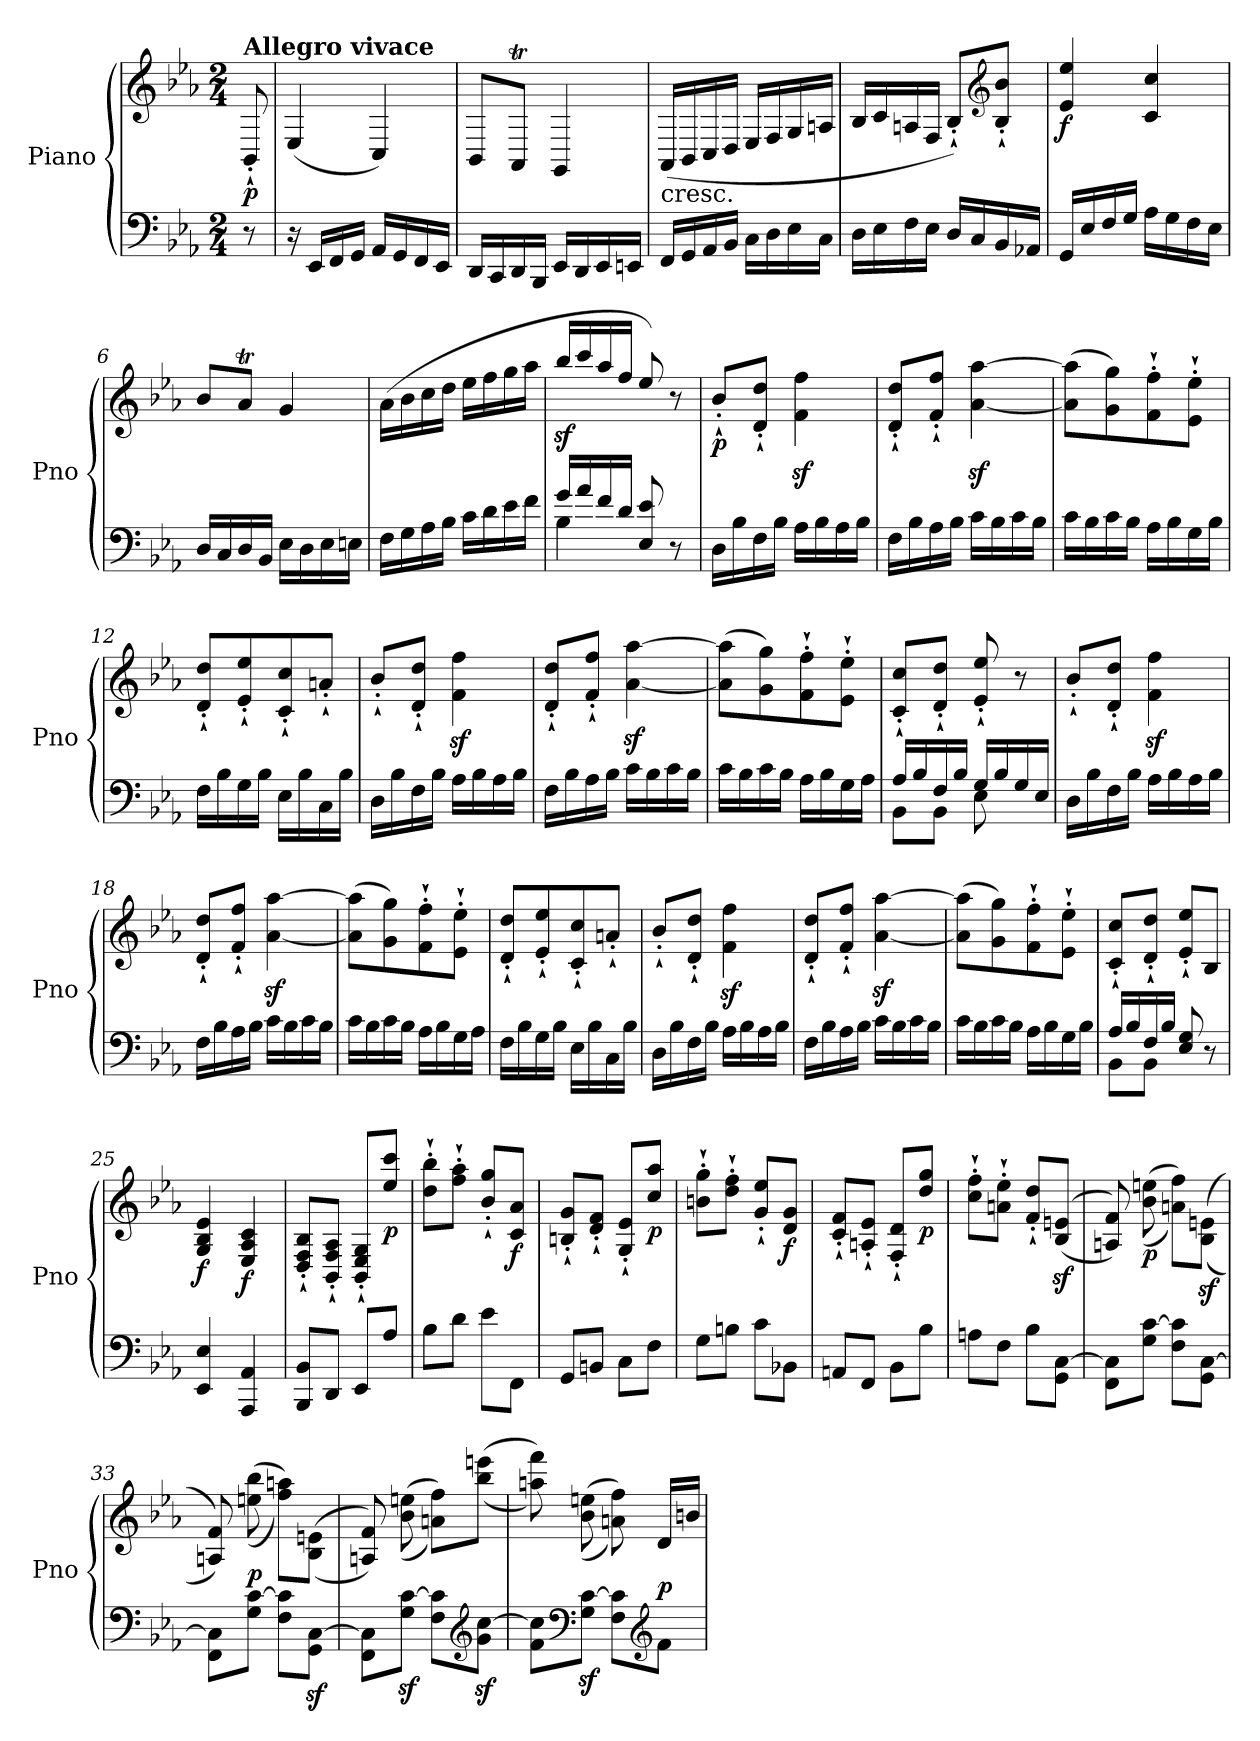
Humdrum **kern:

**kern	**kern	**dynam
*part1	*part1	*part1
*staff2	*staff1	*staff1/2
*I"Piano	*	*
*I'Pno	*	*
*clefF4	*clefG2	*
*k[b-e-a-]	*k[b-e-a-]	*
*E-:	*E-:	*
*M2/4	*M2/4	*
=	=	=
!	!LO:TX:a:B:t=Allegro vivace	!
!	!	!LO:DY:b
8r	8BB-'`/	p
=1	=1	=1
16r	(<4E-/	.
16EE-/LL	.	.
16FF/	.	.
16GG/JJ	.	.
16AA-/LL	4C/)	.
16GG/	.	.
16FF/	.	.
16EE-/JJ	.	.
=2	=2	=2
16DD/LL	8BB-/L	.
16CC/	.	.
16DD/	8AA-T/J	.
16BBB-/JJ	.	.
16EE-/LL	4GG/	.
16DD/	.	.
16EE-/	.	.
16EEn/JJ	.	.
=3	=3	=3
!	!LO:TX:b:t=cresc.	!
16FF/LL	(>16AA-/LL	.
16GG/	16BB-/	.
16AA-/	16C/	.
16BB-/JJ	16D/JJ	.
16C\LL	16E-/LL	.
16D\	16F/	.
16E-\	16G/	.
16C\JJ	16An/JJ	.
=4	=4	=4
16D\LL	16B-/LL	.
16E-\	16c/	.
16F\	16An/	.
16E-\JJ	16F/JJ	.
16D/LL	8B-'`/L)	.
16C/	.	.
*	*clefG2	*
16BB-/	8B-/'` 8b-/'`J	.
16AA-X/JJ	.	.
!!LO:LB:g=z
=5	=5	=5
!	!	!LO:DY:b
16GG/LL	4e-/ 4ee-/	f
16E-/	.	.
16F/	.	.
16G/JJ	.	.
16A-\LL	4c/ 4cc/	.
16G\	.	.
16F\	.	.
16E-\JJ	.	.
=6	=6	=6
16D/LL	8b-/L	.
16C/	.	.
16D/	8a-T/J	.
16BB-/JJ	.	.
16E-\LL	4g/	.
16D\	.	.
16E-\	.	.
16En\JJ	.	.
=7	=7	=7
16F\LL	(>16a-\LL	.
16G\	16b-\	.
16A-\	16cc\	.
16B-\JJ	16dd\JJ	.
16c\LL	16ee-\LL	.
16d\	16ff\	.
16e-\	16gg\	.
16f\JJ	16aa-\JJ	.
=8	=8	=8
*^	*	*
16g/LL	4B-\	16bb-z</LL	.
16a-/	.	16ccc/	.
16f/	.	16aa-/	.
16d/JJ	.	16ff/JJ	.
8E-/ 8e-/	4ryy	8ee-/)	.
8r	.	8r	.
*v	*v	*	*
=9	=9	=9
!	!	!LO:DY:b
16D\LL	8b-'`/L	p
16B-\	.	.
16F\	8d/'` 8dd/'`J	.
16B-\JJ	.	.
16A-\LL	4f\z< 4ff\z<	.
16B-\	.	.
16A-\	.	.
16B-\JJ	.	.
!!LO:LB:g=z
=10	=10	=10
16F\LL	8d/'` 8dd/'`L	.
16B-\	.	.
16A-\	8f/'` 8ff/'`J	.
16B-\JJ	.	.
16c\LL	[4a-\z< [4aa-\z<	.
16B-\	.	.
16c\	.	.
16B-\JJ	.	.
=11	=11	=11
16c\LL	(>8a-\] 8aa-\]L	.
16B-\	.	.
16c\	8g\ 8gg\)	.
16B-\JJ	.	.
16A-\LL	8f\'` 8ff\'`	.
16B-\	.	.
16G\	8e-\'` 8ee-\'`J	.
16B-\JJ	.	.
=12	=12	=12
16F\LL	8d/'` 8dd/'`L	.
16B-\	.	.
16G\	8e-/'` 8ee-/'`	.
16B-\JJ	.	.
16E-\LL	8c/'` 8cc/'`	.
16B-\	.	.
16C\	8an'`/J	.
16B-\JJ	.	.
=13	=13	=13
16D\LL	8b-'`/L	.
16B-\	.	.
16F\	8d/'` 8dd/'`J	.
16B-\JJ	.	.
16A-\LL	4f\z< 4ff\z<	.
16B-\	.	.
16A-\	.	.
16B-\JJ	.	.
=14	=14	=14
16F\LL	8d/'` 8dd/'`L	.
16B-\	.	.
16A-\	8f/'` 8ff/'`J	.
16B-\JJ	.	.
16c\LL	[4a-\z< [4aa-\z<	.
16B-\	.	.
16c\	.	.
16B-\JJ	.	.
!!LO:LB:g=z
=15	=15	=15
16c\LL	(>8a-\] 8aa-\]L	.
16B-\	.	.
16c\	8g\ 8gg\)	.
16B-\JJ	.	.
16A-\LL	8f\'` 8ff\'`	.
16B-\	.	.
16G\	8e-\'` 8ee-\'`J	.
16A-\JJ	.	.
=16	=16	=16
*^	*	*
16A-/LL	8BB-\L	8c/'` 8cc/'`L	.
16B-/	.	.	.
16F/	8BB-\J	8d/'` 8dd/'`J	.
16B-/JJ	.	.	.
16G/LL	8E-\	8e-/'` 8ee-/'`	.
16B-/	.	.	.
16G/	8ryy	8r	.
16E-/JJ	.	.	.
*v	*v	*	*
=17	=17	=17
16D\LL	8b-'`/L	.
16B-\	.	.
16F\	8d/'` 8dd/'`J	.
16B-\JJ	.	.
16A-\LL	4f\z< 4ff\z<	.
16B-\	.	.
16A-\	.	.
16B-\JJ	.	.
=18	=18	=18
16F\LL	8d/'` 8dd/'`L	.
16B-\	.	.
16A-\	8f/'` 8ff/'`J	.
16B-\JJ	.	.
16c\LL	[4a-\z< [4aa-\z<	.
16B-\	.	.
16c\	.	.
16B-\JJ	.	.
=19	=19	=19
16c\LL	(>8a-\] 8aa-\]L	.
16B-\	.	.
16c\	8g\ 8gg\)	.
16B-\JJ	.	.
16A-\LL	8f\'` 8ff\'`	.
16B-\	.	.
16G\	8e-\'` 8ee-\'`J	.
16A-\JJ	.	.
!!LO:LB:g=z
=20	=20	=20
16F\LL	8d/'` 8dd/'`L	.
16B-\	.	.
16G\	8e-/'` 8ee-/'`	.
16B-\JJ	.	.
16E-\LL	8c/'` 8cc/'`	.
16B-\	.	.
16C\	8an'`/J	.
16B-\JJ	.	.
=21	=21	=21
16D\LL	8b-'`/L	.
16B-\	.	.
16F\	8d/'` 8dd/'`J	.
16B-\JJ	.	.
16A-\LL	4f\z< 4ff\z<	.
16B-\	.	.
16A-\	.	.
16B-\JJ	.	.
=22	=22	=22
16F\LL	8d/'` 8dd/'`L	.
16B-\	.	.
16A-\	8f/'` 8ff/'`J	.
16B-\JJ	.	.
16c\LL	[4a-\z< [4aa-\z<	.
16B-\	.	.
16c\	.	.
16B-\JJ	.	.
=23	=23	=23
16c\LL	(>8a-\] 8aa-\]L	.
16B-\	.	.
16c\	8g\ 8gg\)	.
16B-\JJ	.	.
16A-\LL	8f\'` 8ff\'`	.
16B-\	.	.
16G\	8e-\'` 8ee-\'`J	.
16B-\JJ	.	.
=24	=24	=24
*^	*	*
16A-/LL	8BB-\L	8c/'` 8cc/'`L	.
16B-/	.	.	.
16F/	8BB-\J	8d/'` 8dd/'`J	.
16B-/JJ	.	.	.
8E-/ 8G/	4ryy	8e-/'` 8ee-/'`L	.
8r	.	8B-/J	.
*v	*v	*	*
=25	=25	=25
!	!	!LO:DY:b
4EE-/ 4E-/	4G/ 4B-/ 4e-/	f
!	!	!LO:DY:b
4AAA-/ 4AA-/	4E-/ 4A-/ 4c/	f
!!LO:PB:g=z
=26	=26	=26
8BBB-/ 8BB-/L	8D/'` 8F/'` 8B-/'`L	.
8DD/J	8BB-/'` 8F/'` 8A-/'`J	.
8EE-/L	8BB-/'` 8E-/'` 8G/'`L	.
!	!	!LO:DY:b
8A-/J	8ee-/ 8ccc/J	p
=27	=27	=27
8B-\L	8dd\'` 8bb-\'`L	.
8d\J	8ff\'` 8aa-\'`J	.
8e-\L	8b-/'` 8gg/'`L	.
!	!	!LO:DY:b
8FF\J	8c/ 8a-/J	f
=28	=28	=28
8GG/L	8Bn/'` 8g/'`L	.
8BBn/J	8d/'` 8f/'`J	.
8C\L	8G/'` 8e-/'`L	.
!	!	!LO:DY:b
8F\J	8cc/ 8aa-/J	p
=29	=29	=29
8G\L	8bn\'` 8gg\'`L	.
8Bn\J	8dd\'` 8ff\'`J	.
8c\L	8g/'` 8ee-/'`L	.
!	!	!LO:DY:b
8BB-X\J	8d/ 8g/J	f
=30	=30	=30
8AAn/L	8c/'` 8f/'`L	.
8FF/J	8An/'` 8e-/'`J	.
8BB-\L	8F/'` 8d/'`L	.
!	!	!LO:DY:b
8B-\J	8dd/ 8gg/J	p
=31	=31	=31
8An\L	8cc\'` 8ff\'`L	.
8F\J	8an\'` 8ee-\'`J	.
8B-\L	8f/'` 8dd/'`L	.
8GG\ [8C\J	(<(<8B-/z< 8en/z<J	.
=32	=32	=32
8FF\ 8C\]L	8An/ 8f/))	.
!	!	!LO:DY:b
8G\ [8c\J	(>(>8b-\ 8een\	p
8F\ 8c\]L	8an\ 8ff\L))	.
8GG\ [8C\J	(>(>8B-\z< 8en\z<J	.
!!LO:LB:g=z
=33	=33	=33
8FF\ 8C\]L	8An/ 8f/))	.
!	!	!LO:DY:a=2
8G\ [8c\J	(>(>8een\ 8bb-\	p
8F\ 8c\]L	8ff\ 8aan\L))	.
8GG\z> [8C\z>J	(>(>8B-\ 8en\J	.
=34	=34	=34
8FF\ 8C\]L	8An/ 8f/))	.
8G\z> [8c\z>J	(>(>8b-\ 8een\	.
8F\ 8c\]L	8an\ 8ff\L))	.
*clefG2	*	*
8g\z> [8cc\z>J	(>(>8bb-\ 8eeen\J	.
=35	=35	=35
8f\ 8cc\]L	8aan\ 8fff\))	.
*clefF4	*	*
8G\z> [8c\z>J	(>(>8b-\ 8een\	.
8F\ 8c\]L	8an\ 8ff\))	.
*clefG2	*	*
!	!	!LO:DY:a=2
8f\J	16d/LL	p
.	16bn/JJ	.
=	=	=
*-	*-	*-
